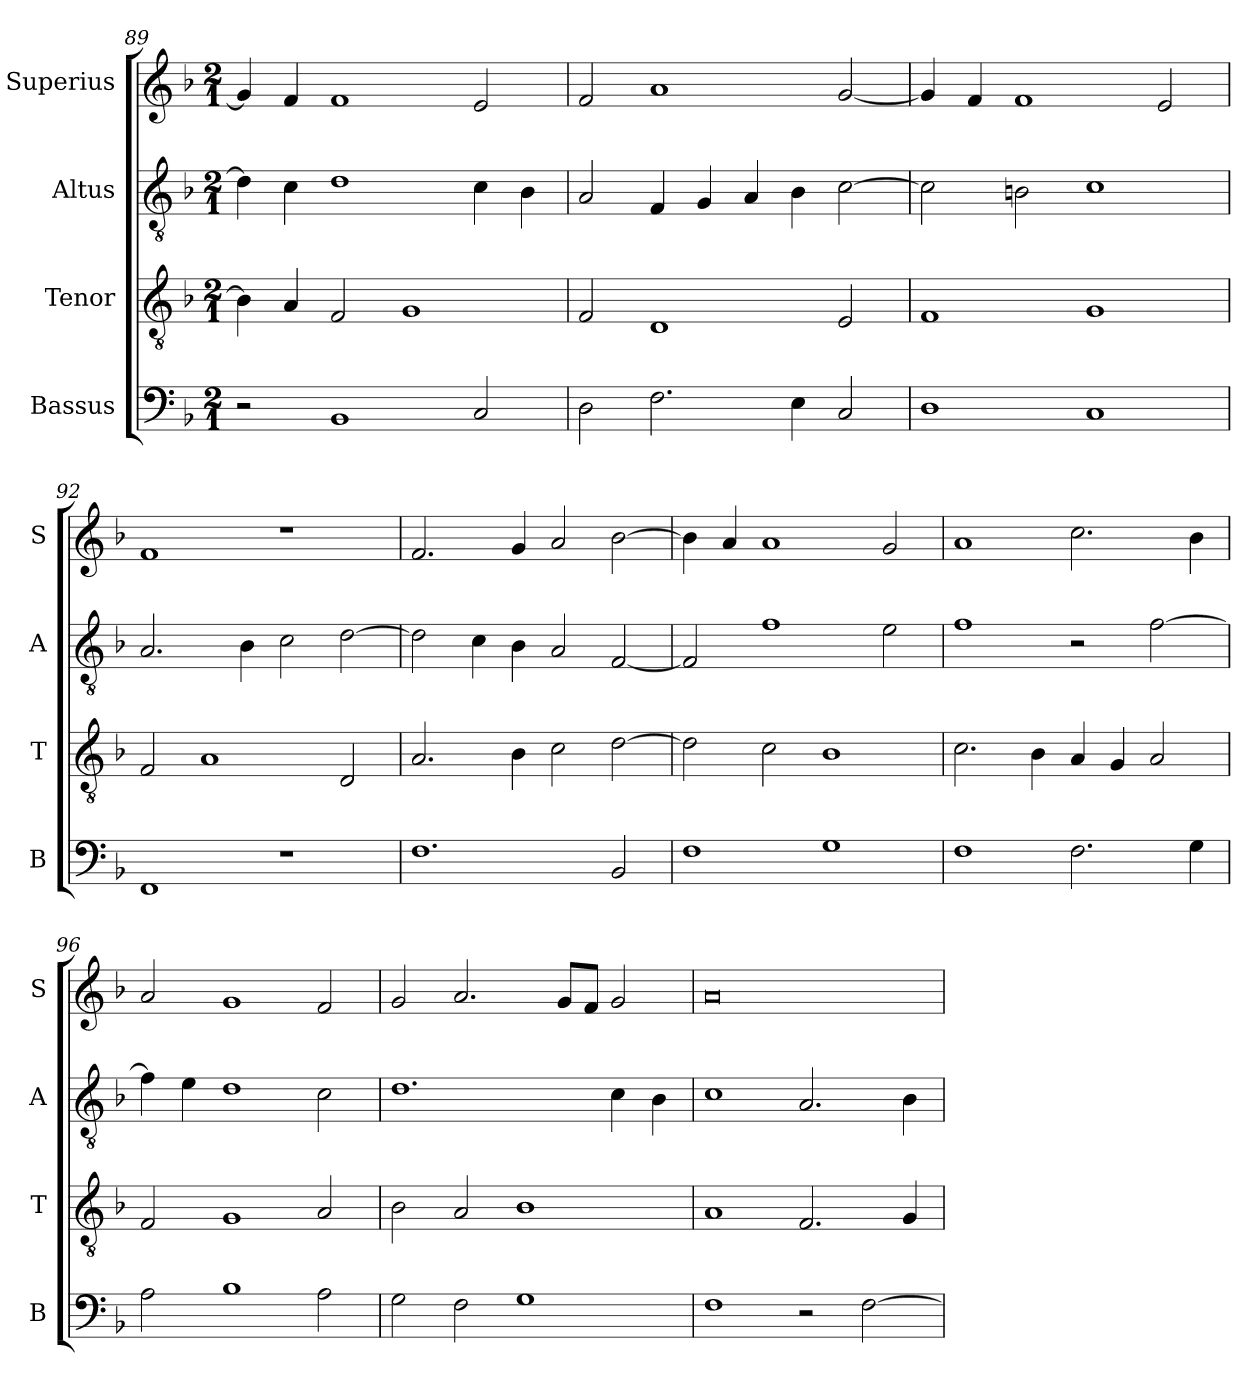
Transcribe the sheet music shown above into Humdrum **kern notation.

**kern	**kern	**kern	**kern
*part4	*part3	*part2	*part1
*staff4	*staff3	*staff2	*staff1
*I"Bassus	*I"Tenor	*I"Altus	*I"Superius
*I'B	*I'T	*I'A	*I'S
*clefF4	*clefGv2	*clefGv2	*clefG2
*k[b-]	*k[b-]	*k[b-]	*k[b-]
*F:	*F:	*F:	*F:
*M2/1	*M2/1	*M2/1	*M2/1
=89	=89	=89	=89
2r	4B-]	4d]	4g]
.	4A	4c	4f
1BB-	2F	1d	1f
.	1G	.	.
2C	.	4c	2e
.	.	4B-	.
=90	=90	=90	=90
2D	2F	2A	2f
2.F	1D	4F	1a
.	.	4G	.
.	.	4A	.
4E	.	4B-	.
2C	2E	[2c	[2g
=91	=91	=91	=91
1D	1F	2c]	4g]
.	.	.	4f
.	.	2Bn	1f
1C	1G	1c	.
.	.	.	2e
=92	=92	=92	=92
1FF	2F	2.A	1f
.	1A	.	.
.	.	4B-	.
1r	.	2c	1r
.	2D	[2d	.
=93	=93	=93	=93
1.F	2.A	2d]	2.f
.	.	4c	.
.	4B-	4B-	4g
.	2c	2A	2a
2BB-	[2d	[2F	[2b-
=94	=94	=94	=94
1F	2d]	2F]	4b-]
.	.	.	4a
.	2c	1f	1a
1G	1B-	.	.
.	.	2e	2g
=95	=95	=95	=95
1F	2.c	1f	1a
.	4B-	.	.
2.F	4A	2r	2.cc
.	4G	.	.
.	2A	[2f	.
4G	.	.	4b-
=96	=96	=96	=96
2A	2F	4f]	2a
.	.	4e	.
1B-	1G	1d	1g
2A	2A	2c	2f
=97	=97	=97	=97
2G	2B-	1.d	2g
2F	2A	.	2.a
1G	1B-	.	.
.	.	.	8gL
.	.	.	8fJ
.	.	4c	2g
.	.	4B-	.
=98	=98	=98	=98
1F	1A	1c	0a
2r	2.F	2.A	.
[2F	.	.	.
.	4G	4B-	.
=	=	=	=
*-	*-	*-	*-
